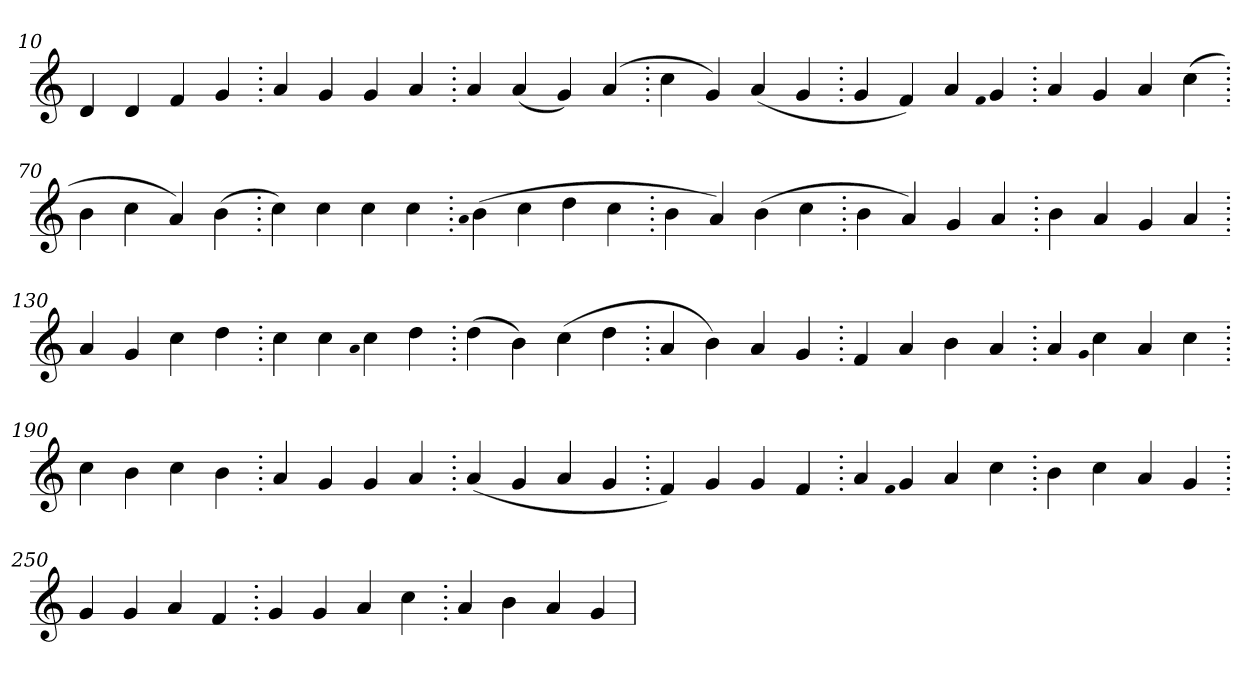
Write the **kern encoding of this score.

**kern
*part1
*staff1
*clefG2
=10.
4d
4d
4f
4g
=20.
4a
4g
4g
4a
=30.
4a
(>4a
4g)
(>4a
=40.
4cc
4g)
(>4a
4g
=50.
4g
4f)
4a
qqf
4g
=60.
4a
4g
4a
(>4cc
=70.
4b
4cc
4a)
(>4b
=80.
4cc)
4cc
4cc
4cc
=90.
qqa
(>4b
4cc
4dd
4cc
=100.
4b
4a)
(>4b
4cc
=110.
4b
4a)
4g
4a
=120.
4b
4a
4g
4a
=130.
4a
4g
4cc
4dd
=140.
4cc
4cc
qqa
4cc
4dd
=150.
(>4dd
4b)
(>4cc
4dd
=160.
4a
4b)
4a
4g
=170.
4f
4a
4b
4a
=180.
4a
qqg
4cc
4a
4cc
=190.
4cc
4b
4cc
4b
=200.
4a
4g
4g
4a
=210.
(>4a
4g
4a
4g
=220.
4f)
4g
4g
4f
=230.
4a
qqf
4g
4a
4cc
=240.
4b
4cc
4a
4g
=250.
4g
4g
4a
4f
=260.
4g
4g
4a
4cc
=270.
4a
4b
4a
4g
=
*-
